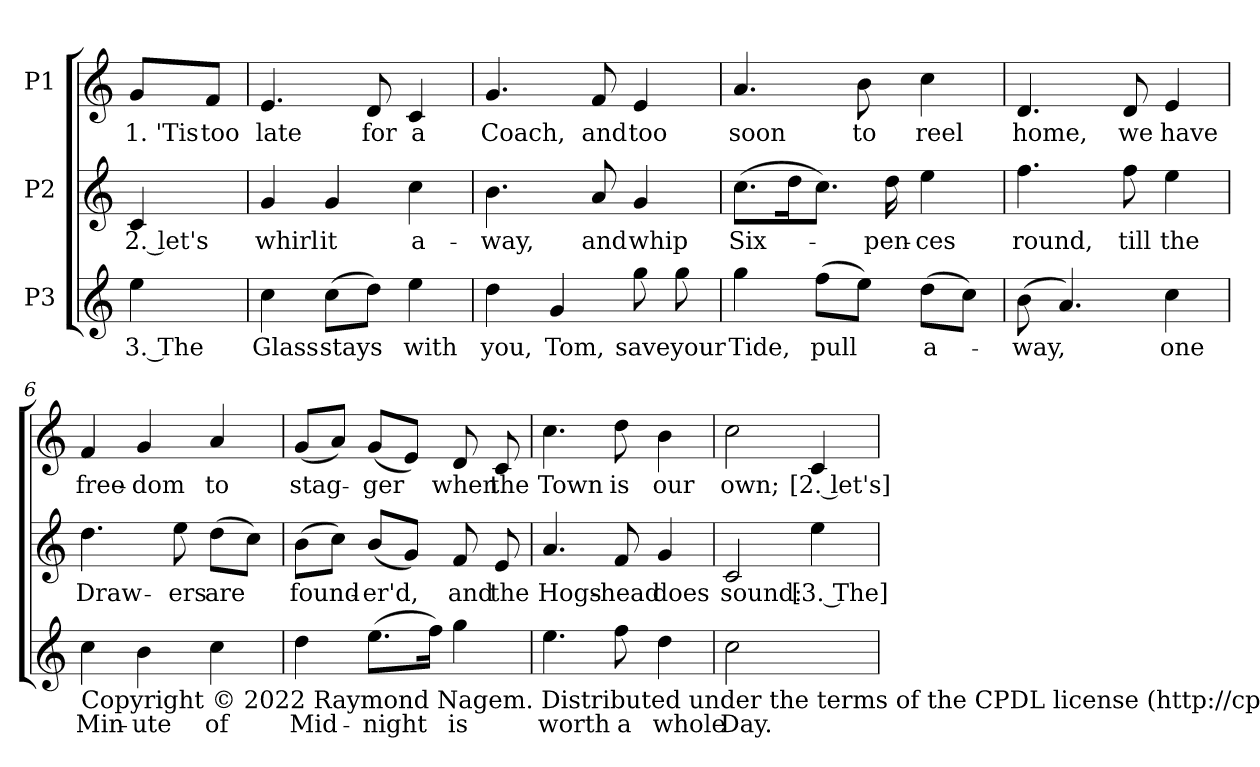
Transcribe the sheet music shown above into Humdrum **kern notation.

**kern	**text	**kern	**text	**kern	**text
*part3	*part3	*part2	*part2	*part1	*part1
*staff3	*staff3	*staff2	*staff2	*staff1	*staff1
*I"P3	*	*I"P2	*	*I"P1	*
*clefG2	*	*clefG2	*	*clefG2	*
*	*	*ITrd7c12	*	*	*
*k[]	*	*k[]	*	*k[]	*
*C:	*	*C:	*	*C:	*
=1	=1	=1	=1	=1	=1
!	!LO:LY:b	!	!LO:LY:b	!	!LO:LY:b
4ee\	3. The	4C/	2. let's	8g/L	1. 'Tis
!	!	!	!	!	!LO:LY:b
.	.	.	.	8f/J	too
=2	=2	=2	=2	=2	=2
!	!LO:LY:b	!	!LO:LY:b	!	!LO:LY:b
4cc\	Glass	4G/	whirl	4.e/	late
!	!LO:LY:b	!	!LO:LY:b	!	!
(>8cc\L	stays	4G/	it	.	.
!	!	!	!	!	!LO:LY:b
8dd\J)	.	.	.	8d/	for
!	!LO:LY:b	!	!LO:LY:b	!	!LO:LY:b
4ee\	with	4c\	a-	4c/	a
=3	=3	=3	=3	=3	=3
!	!LO:LY:b	!	!LO:LY:b	!	!LO:LY:b
4dd\	you,	4.B\	-way,	4.g/	Coach,
!	!LO:LY:b	!	!	!	!
4g/	Tom,	.	.	.	.
!	!	!	!LO:LY:b	!	!LO:LY:b
.	.	8A/	and	8f/	and
!	!LO:LY:b	!	!LO:LY:b	!	!LO:LY:b
8gg\	save	4G/	whip	4e/	too
!	!LO:LY:b	!	!	!	!
8gg\	your	.	.	.	.
=4	=4	=4	=4	=4	=4
!	!LO:LY:b	!	!LO:LY:b	!	!LO:LY:b
4gg\	Tide,	(>8.c\L	Six-	4.a/	soon
.	.	16d\k	.	.	.
!	!LO:LY:b	!	!	!	!
(>8ff\L	pull	8.c\J)	.	.	.
!	!	!	!	!	!LO:LY:b
8ee\J)	.	.	.	8b\	to
!	!	!	!LO:LY:b	!	!
.	.	16d\	-pen-	.	.
!	!LO:LY:b	!	!LO:LY:b	!	!LO:LY:b
(>8dd\L	a-	4e\	-ces	4cc\	reel
8cc\J)	.	.	.	.	.
=5	=5	=5	=5	=5	=5
!	!LO:LY:b	!	!LO:LY:b	!	!LO:LY:b
(>8b\	-way,	4.f\	round,	4.d/	home,
4.a/)	.	.	.	.	.
!	!	!	!LO:LY:b	!	!LO:LY:b
.	.	8f\	till	8d/	we
!	!LO:LY:b	!	!LO:LY:b	!	!LO:LY:b
4cc\	one	4e\	the	4e/	have
!!LO:LB:g=z
=6	=6	=6	=6	=6	=6
!LO:TX:b:t=Copyright © 2022 Raymond Nagem. Distributed under the terms of the CPDL license (http&colon;//cpdl.org).	!	!	!	!	!
!	!LO:LY:b	!	!LO:LY:b	!	!LO:LY:b
4cc\	Min-	4.d\	Draw-	4f/	free-
!	!LO:LY:b	!	!	!	!LO:LY:b
4b\	-ute	.	.	4g/	-dom
!	!	!	!LO:LY:b	!	!
.	.	8e\	-ers	.	.
!	!LO:LY:b	!	!LO:LY:b	!	!LO:LY:b
4cc\	of	(>8d\L	are	4a/	to
.	.	8c\J)	.	.	.
=7	=7	=7	=7	=7	=7
!	!LO:LY:b	!	!LO:LY:b	!	!LO:LY:b
4dd\	Mid-	(>8B\L	found-	(<8g/L	stag-
.	.	8c\J)	.	8a/J)	.
!	!LO:LY:b	!	!LO:LY:b	!	!LO:LY:b
(>8.ee\L	-night	(<8B/L	-er'd,	(<8g/L	-ger
.	.	8G/J)	.	8e/J)	.
16ff\Jk)	.	.	.	.	.
!	!LO:LY:b	!	!LO:LY:b	!	!LO:LY:b
4gg\	is	8F/	and	8d/	when
!	!	!	!LO:LY:b	!	!LO:LY:b
.	.	8E/	the	8c/	the
=8	=8	=8	=8	=8	=8
!	!LO:LY:b	!	!LO:LY:b	!	!LO:LY:b
4.ee\	worth	4.A/	Hogs-	4.cc\	Town
!	!LO:LY:b	!	!LO:LY:b	!	!LO:LY:b
8ff\	a	8F/	-head	8dd\	is
!	!LO:LY:b	!	!LO:LY:b	!	!LO:LY:b
4dd\	whole	4G/	does	4b\	our
=9	=9	=9	=9	=9	=9
!	!LO:LY:b	!	!LO:LY:b	!	!LO:LY:b
2cc\	Day.	2C/	sound:	2cc\	own;
!	!	!	!LO:LY:b	!	!LO:LY:b
4ryy	.	4e\	[3. The]	4c/	[2. let's]
=	=	=	=	=	=
*-	*-	*-	*-	*-	*-
